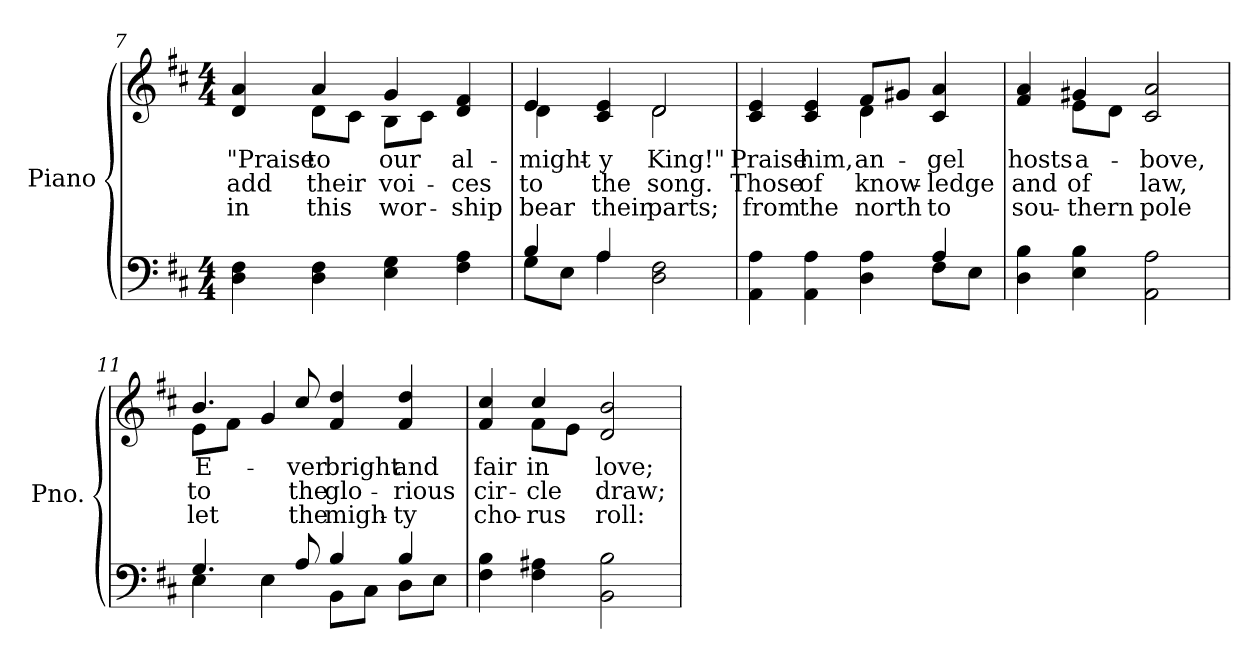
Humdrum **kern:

**kern	**kern	**text	**text	**text
*part2	*part1	*part1	*part1	*part1
*staff2	*staff1	*staff1	*staff1	*staff1
*I"Piano	*I"Piano	*	*	*
*I'Pno.	*I'Pno.	*	*	*
*clefF4	*clefG2	*	*	*
*k[f#c#]	*k[f#c#]	*	*	*
*D:	*D:	*	*	*
*M4/4	*M4/4	*	*	*
=7	=7	=7	=7	=7
!	!	!LO:LY:b:color=#000000	!LO:LY:b:color=#000000	!LO:LY:b:color=#000000
*	*^	*	*	*
4Di\ 4F#i	4di/ 4ai	4ryy	"Praise	add	in
!	!	!	!LO:LY:b:color=#000000	!LO:LY:b:color=#000000	!LO:LY:b:color=#000000
4Di\ 4F#i	4ai/	8di\L	to	their	this
.	.	8c#i\J	.	.	.
!	!	!	!LO:LY:b:color=#000000	!LO:LY:b:color=#000000	!LO:LY:b:color=#000000
4Ei\ 4Gi	4gi/	8Bi\L	our	voi-	wor-
.	.	8c#i\J	.	.	.
!	!	!	!LO:LY:b:color=#000000	!LO:LY:b:color=#000000	!LO:LY:b:color=#000000
4F#i\ 4Ai	4di/ 4f#i	4ryy	al-	-ces	-ship
=8	=8	=8	=8	=8	=8
*^	*	*	*	*	*
!	!	!	!	!LO:LY:b:color=#000000	!LO:LY:b:color=#000000	!LO:LY:b:color=#000000
4Bi/	8Gi\L	4ei/	4di\	-might-	to	bear
.	8Ei\J	.	.	.	.	.
!	!	!	!	!LO:LY:b:color=#000000	!LO:LY:b:color=#000000	!LO:LY:b:color=#000000
4Ai/	4Ai\	4c#i/ 4ei	4ryy	-y	the	their
!	!	!	!	!LO:LY:b:color=#000000	!LO:LY:b:color=#000000	!LO:LY:b:color=#000000
2Di\ 2F#i	2ryy	2di/	2di\	King!"	song.	parts;
!!LO:LB:g=z	!!
=9	=9	=9	=9	=9	=9	=9
!	!	!	!	!LO:LY:b:color=#000000	!LO:LY:b:color=#000000	!LO:LY:b:color=#000000
4AAi\ 4Ai	2ryy	4c#i/ 4ei	2ryy	Praise	Those	from
!	!	!	!	!LO:LY:b:color=#000000	!LO:LY:b:color=#000000	!LO:LY:b:color=#000000
4AAi\ 4Ai	.	4c#i/ 4ei	.	him,	of	the
!	!	!	!	!LO:LY:b:color=#000000	!LO:LY:b:color=#000000	!LO:LY:b:color=#000000
4Di\ 4Ai	4ryy	8f#i/L	4di\	an-	know-	north
.	.	8g#Xi/J	.	.	.	.
!	!	!	!	!LO:LY:b:color=#000000	!LO:LY:b:color=#000000	!LO:LY:b:color=#000000
4Ai/	8F#i\L	4c#i/ 4ai	4ryy	-gel	-ledge	to
.	8Ei\J	.	.	.	.	.
*v	*v	*	*	*	*	*
=10	=10	=10	=10	=10	=10
*^	*	*	*	*	*
!	!	!	!	!LO:LY:b:color=#000000	!LO:LY:b:color=#000000	!LO:LY:b:color=#000000
*v	*v	*	*	*	*	*
4Di\ 4Bi	4f#i/ 4ai	4ryy	hosts	and	sou-
!	!	!	!LO:LY:b:color=#000000	!LO:LY:b:color=#000000	!LO:LY:b:color=#000000
4Ei\ 4Bi	4g#Xi/	8ei\L	a-	of	-thern
.	.	8di\J	.	.	.
!	!	!	!LO:LY:b:color=#000000	!LO:LY:b:color=#000000	!LO:LY:b:color=#000000
2AAi\ 2Ai	2c#i/ 2ai	2ryy	-bove,	law,	pole
=11	=11	=11	=11	=11	=11
*^	*	*	*	*	*
!	!	!	!	!LO:LY:b:color=#000000	!LO:LY:b:color=#000000	!LO:LY:b:color=#000000
4.Gi/	4Ei\	4.bi/	8ei\L	E-	to	let
.	.	.	8f#i\J	.	.	.
.	4Ei\	.	4gi/	.	.	.
!	!	!	!	!LO:LY:b:color=#000000	!LO:LY:b:color=#000000	!LO:LY:b:color=#000000
8Ai/	.	8cc#i/	.	-ver	the	the
!	!	!	!	!LO:LY:b:color=#000000	!LO:LY:b:color=#000000	!LO:LY:b:color=#000000
4Bi/	8BBi\L	4f#i/ 4ddi	2ryy	bright	glo-	migh-
.	8C#i\J	.	.	.	.	.
!	!	!	!	!LO:LY:b:color=#000000	!LO:LY:b:color=#000000	!LO:LY:b:color=#000000
4Bi/	8Di\L	4f#i/ 4ddi	.	and	-rious	-ty
.	8Ei\J	.	.	.	.	.
*v	*v	*	*	*	*	*
=12	=12	=12	=12	=12	=12
*^	*	*	*	*	*
!	!	!	!	!LO:LY:b:color=#000000	!LO:LY:b:color=#000000	!LO:LY:b:color=#000000
*v	*v	*	*	*	*	*
4F#i\ 4Bi	4f#i/ 4cc#i	4ryy	fair	cir-	cho-
!	!	!	!LO:LY:b:color=#000000	!LO:LY:b:color=#000000	!LO:LY:b:color=#000000
4F#i\ 4A#Xi	4cc#i/	8f#i\L	in	-cle	-rus
.	.	8ei\J	.	.	.
!	!	!	!LO:LY:b:color=#000000	!LO:LY:b:color=#000000	!LO:LY:b:color=#000000
2BBi\ 2Bi	2di/ 2bi	2ryy	love;	draw;	roll:
*	*v	*v	*	*	*
=	=	=	=	=
*-	*-	*-	*-	*-
